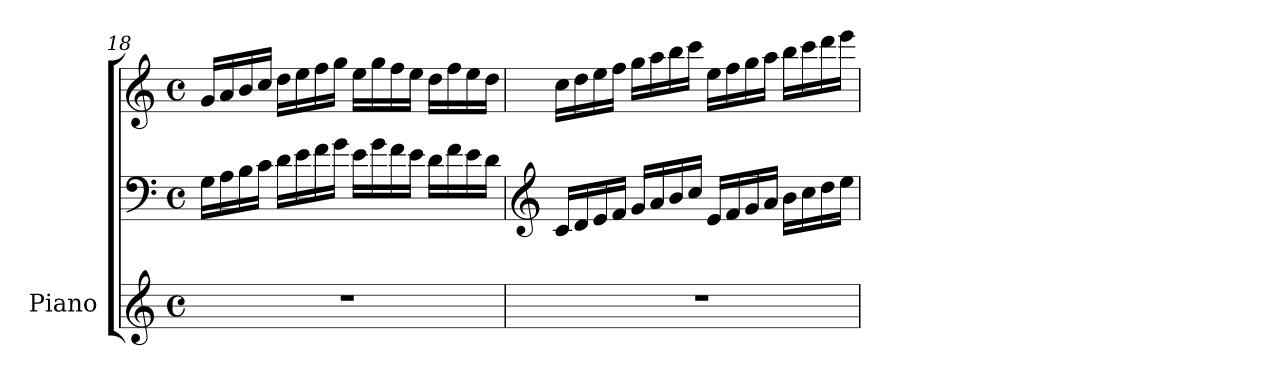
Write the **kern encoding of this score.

**kern	**kern	**kern
*part1	*part1	*part1
*staff3	*staff2	*staff1
*I"Piano	*	*
*I'Pno	*	*
!!LO:LB:g=z
*clefG2	*clefF4	*clefG2
*k[]	*k[]	*k[]
*M4/4	*M4/4	*M4/4
*met(c)	*met(c)	*met(c)
=18	=18	=18
1r	16G\LL	16g/LL
.	16A\	16a/
.	16B\	16b/
.	16c\JJ	16cc/JJ
.	16d\LL	16dd\LL
.	16e\	16ee\
.	16f\	16ff\
.	16g\JJ	16gg\JJ
.	16e\LL	16ee\LL
.	16g\	16gg\
.	16f\	16ff\
.	16e\JJ	16ee\JJ
.	16d\LL	16dd\LL
.	16f\	16ff\
.	16e\	16ee\
.	16d\JJ	16dd\JJ
=19	=19	=19
*	*clefG2	*
1r	16c/LL	16cc\LL
.	16d/	16dd\
.	16e/	16ee\
.	16f/JJ	16ff\JJ
.	16g/LL	16gg\LL
.	16a/	16aa\
.	16b/	16bb\
.	16cc/JJ	16ccc\JJ
.	16e/LL	16ee\LL
.	16f/	16ff\
.	16g/	16gg\
.	16a/JJ	16aa\JJ
.	16b\LL	16bb\LL
.	16cc\	16ccc\
.	16dd\	16ddd\
.	16ee\JJ	16eee\JJ
=	=	=
*-	*-	*-
